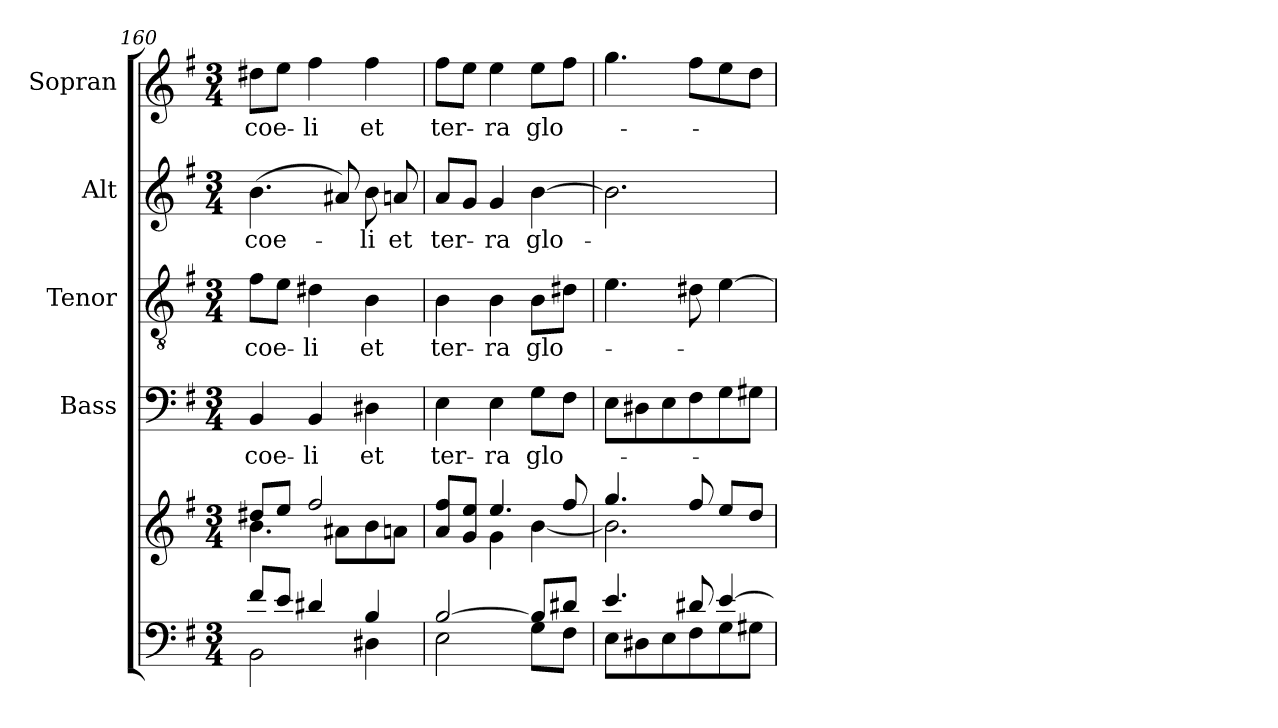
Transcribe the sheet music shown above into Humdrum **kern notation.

**kern	**kern	**kern	**text	**kern	**text	**kern	**text	**kern	**text
*part5	*part5	*part4	*part4	*part3	*part3	*part2	*part2	*part1	*part1
*staff6	*staff5	*staff4	*staff4	*staff3	*staff3	*staff2	*staff2	*staff1	*staff1
*	*	*I"Bass	*	*I"Tenor	*	*I"Alt	*	*I"Sopran	*
*	*	*I'B	*	*I'T	*	*I'A	*	*I'S	*
*clefF4	*clefG2	*clefF4	*	*clefGv2	*	*clefG2	*	*clefG2	*
*k[f#]	*k[f#]	*k[f#]	*	*k[f#]	*	*k[f#]	*	*k[f#]	*
*G:	*G:	*G:	*	*G:	*	*G:	*	*G:	*
*M3/4	*M3/4	*M3/4	*	*M3/4	*	*M3/4	*	*M3/4	*
=160	=160	=160	=160	=160	=160	=160	=160	=160	=160
*^	*^	*	*	*	*	*	*	*	*
!	!	!	!	!	!LO:LY:b	!	!LO:LY:b	!	!LO:LY:b	!	!LO:LY:b
8f#/L	2BB\	8dd#X/L	4.b\	4BB/	coe-	8f#\L	coe-	(>4.b\	coe-	8dd#X\L	coe-
8e/J	.	8ee/J	.	.	.	8e\J	.	.	.	8ee\J	.
!	!	!	!	!	!LO:LY:b	!	!LO:LY:b	!	!	!	!LO:LY:b
4d#X/	.	2ff#/	.	4BB/	-li	4d#X\	-li	.	.	4ff#\	-li
.	.	.	8a#X\L	.	.	.	.	8a#X/)	.	.	.
!	!	!	!	!	!LO:LY:b	!	!LO:LY:b	!	!LO:LY:b	!	!LO:LY:b
4B/	4D#X\	.	8b\	4D#X\	et	4B\	et	8b\	-li	4ff#\	et
!	!	!	!	!	!	!	!	!	!LO:LY:b	!	!
.	.	.	8an\J	.	.	.	.	8an/	et	.	.
!!LO:PB:g=z
=161	=161	=161	=161	=161	=161	=161	=161	=161	=161	=161	=161
!	!	!	!	!	!LO:LY:b	!	!LO:LY:b	!	!LO:LY:b	!	!LO:LY:b
[>2B/	2E\	8a/ 8ff#/L	4ryy	4E\	ter-	4B\	ter-	8a/L	ter-	8ff#\L	ter-
.	.	8g/ 8ee/J	.	.	.	.	.	8g/J	.	8ee\J	.
!	!	!	!	!	!LO:LY:b	!	!LO:LY:b	!	!LO:LY:b	!	!LO:LY:b
.	.	4.ee/	4g\	4E\	-ra	4B\	-ra	4g/	-ra	4ee\	-ra
!	!	!	!	!	!LO:LY:b	!	!LO:LY:b	!	!LO:LY:b	!	!LO:LY:b
8B/L]	8G\L	.	[<4b\	8G\L	glo-	8B\L	glo-	[4b\	glo-	8ee\L	glo-
8d#X/J	8F#\J	8ff#/	.	8F#\J	.	8d#X\J	.	.	.	8ff#\J	.
=162	=162	=162	=162	=162	=162	=162	=162	=162	=162	=162	=162
4.e/	8E\L	4.gg/	2.b\]	8E\L	.	4.e\	.	2.b\]	.	4.gg\	.
.	8D#X\	.	.	8D#X\	.	.	.	.	.	.	.
.	8E\	.	.	8E\	.	.	.	.	.	.	.
8d#X/	8F#\	8ff#/	.	8F#\	.	8d#X\	.	.	.	8ff#\L	.
[>4e/	8G\	8ee/L	.	8G\	.	[4e\	.	.	.	8ee\	.
.	8G#X\J	8dd/J	.	8G#X\J	.	.	.	.	.	8dd\J	.
*v	*v	*	*	*	*	*	*	*	*	*	*
*	*v	*v	*	*	*	*	*	*	*	*
=	=	=	=	=	=	=	=	=	=
*-	*-	*-	*-	*-	*-	*-	*-	*-	*-
